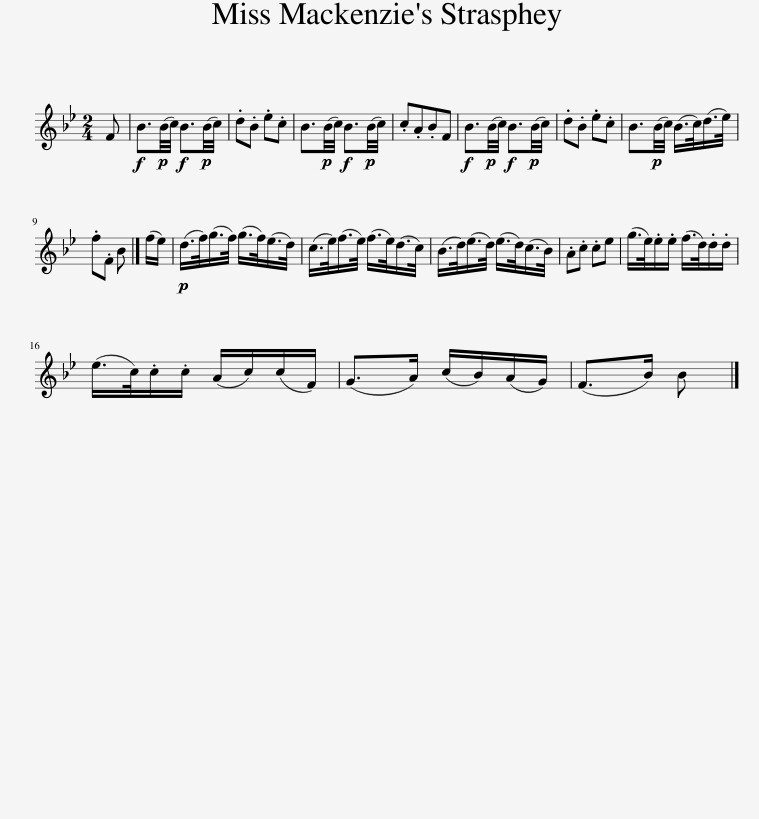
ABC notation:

X:1
L:1/8
M:2/4
I:linebreak $
K:Bb
V:1 treble
V:1
 F |!f! B3/2!p!(B/4c/4)!f! B3/2!p!(B/4c/4) | .d.B .e.c | B3/2!p!(B/4c/4)!f! B3/2!p!(B/4c/4) | .c.A.BF | %5
!f! B3/2!p!(B/4c/4)!f! B3/2!p!(B/4c/4) | .d.B .e.c | B3/2!p!(B/4c/4) (B/>c/)(d/>e/) |$ .f.F B |] (f/e/) | %10
!p! (d/>f/)(g/>f/) (g/>f/)(e/>d/) | (c/>e/)(f/>e/) (f/>e/)(d/>c/) | (B/>d/)(e/>d/) (e/>d/)(c/>B/) | .A.c .ce | (g/>e/).e/.e/ (f/>d/).d/.d/ |$ %15
 (e/>c/).c/.c/ (A/c/)(c/F/) | (G>A) (c/B/)(A/G/) | (F>B) B |] %18
